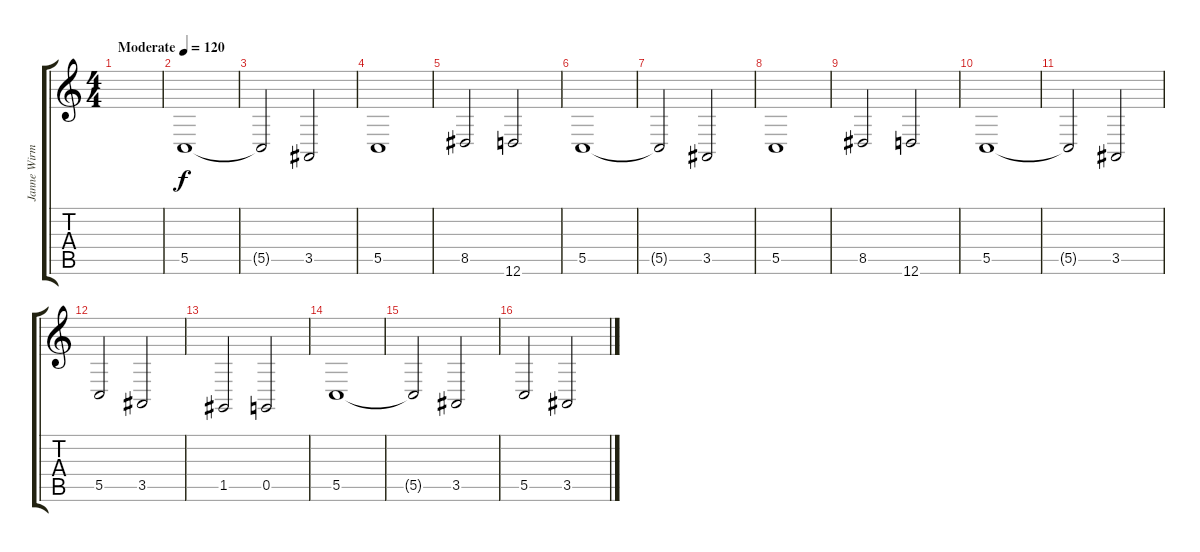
\track ("Janne Wirman 2" "Janne Wirm") {instrument choiraahs}
\staff {score tabs}
\tuning (D4 A3 F3 C3 G2 D2) {hide}
\ts (4 4)
\tempo (120 "Moderate")
\clef g2
\ks c
|
5.5.1 |
5.5{t}.2 3.5.2 |
5.5.1 |
8.5.2 12.6.2 |
5.5.1 |
5.5{t}.2 3.5.2 |
5.5.1 |
8.5.2 12.6.2 |
5.5.1 |
5.5{t}.2 3.5.2 |
5.5.2 3.5.2 |
1.5.2 0.5.2 |
5.5.1 |
5.5{t}.2 3.5.2 |
5.5.2 3.5.2
